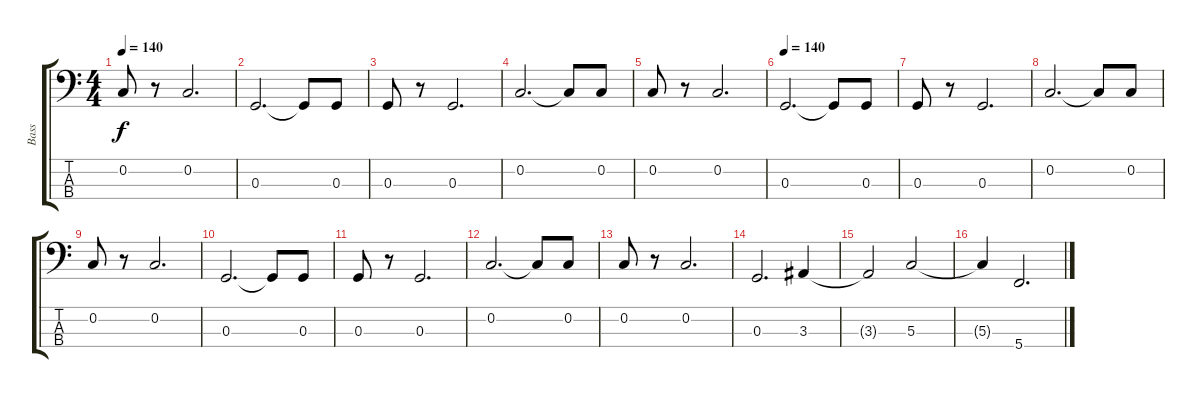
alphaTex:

\track ("Bass" "Bass") {instrument electricbasspick bank 1}
\staff {score tabs}
\tuning (F2 C2 G1 C1) {hide}
\ts (4 4)
\tempo 140
\clef f4
\ks c
0.2.8{dy f} r.8 0.2.2{d} |
0.3.2{d} 0.3{t}.8 0.3.8 |
0.3.8 r.8 0.3.2{d} |
0.2.2{d} 0.2{t}.8 0.2.8 |
0.2.8 r.8 0.2.2{d} |
\tempo 135
\tempo 140
0.3.2{d} 0.3{t}.8 0.3.8 |
0.3.8 r.8 0.3.2{d} |
0.2.2{d} 0.2{t}.8 0.2.8 |
0.2.8 r.8 0.2.2{d} |
0.3.2{d} 0.3{t}.8 0.3.8 |
0.3.8 r.8 0.3.2{d} |
0.2.2{d} 0.2{t}.8 0.2.8 |
0.2.8 r.8 0.2.2{d} |
0.3.2{d} 3.3.4 |
3.3{t}.2 5.3.2 |
5.3{t}.4 5.4.2{d}
